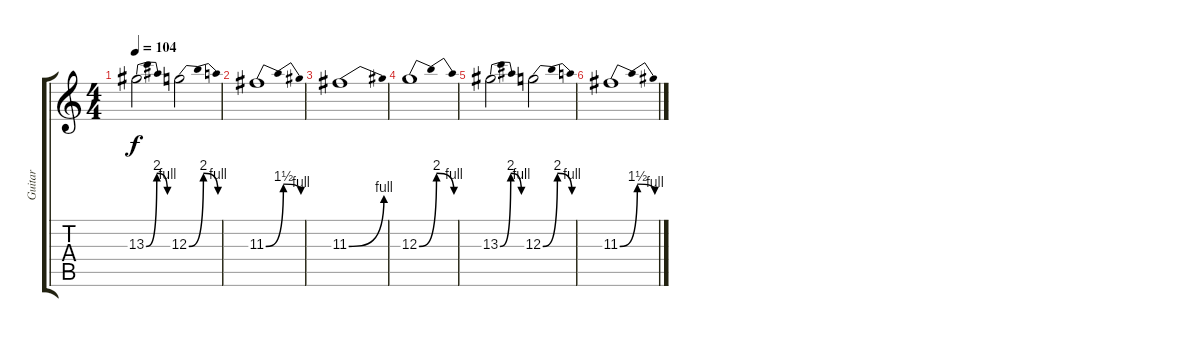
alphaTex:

\track ("Guitar " "Guitar ") {instrument distortionguitar}
\staff {score tabs}
\tuning (E4 B3 G3 D3 A2 E2) {hide}
\ts (4 4)
\tempo 104
\clef g2
\ks c
13.3{be (bendrelease 0 0 30 8 30 8 60 4)}.2{dy f} 12.3{be (bendrelease 0 0 30 8 30 8 60 4)}.2 |
11.3{be (bendrelease 0 0 30 6 30 6 60 4)}.1 |
11.3{be (bend 0 0 60 4)}.1 |
12.3{be (bendrelease 0 0 30 8 30 8 60 4)}.1 |
13.3{be (bendrelease 0 0 30 8 30 8 60 4)}.2 12.3{be (bendrelease 0 0 30 8 30 8 60 4)}.2 |
11.3{be (bendrelease 0 0 30 6 30 6 60 4)}.1
